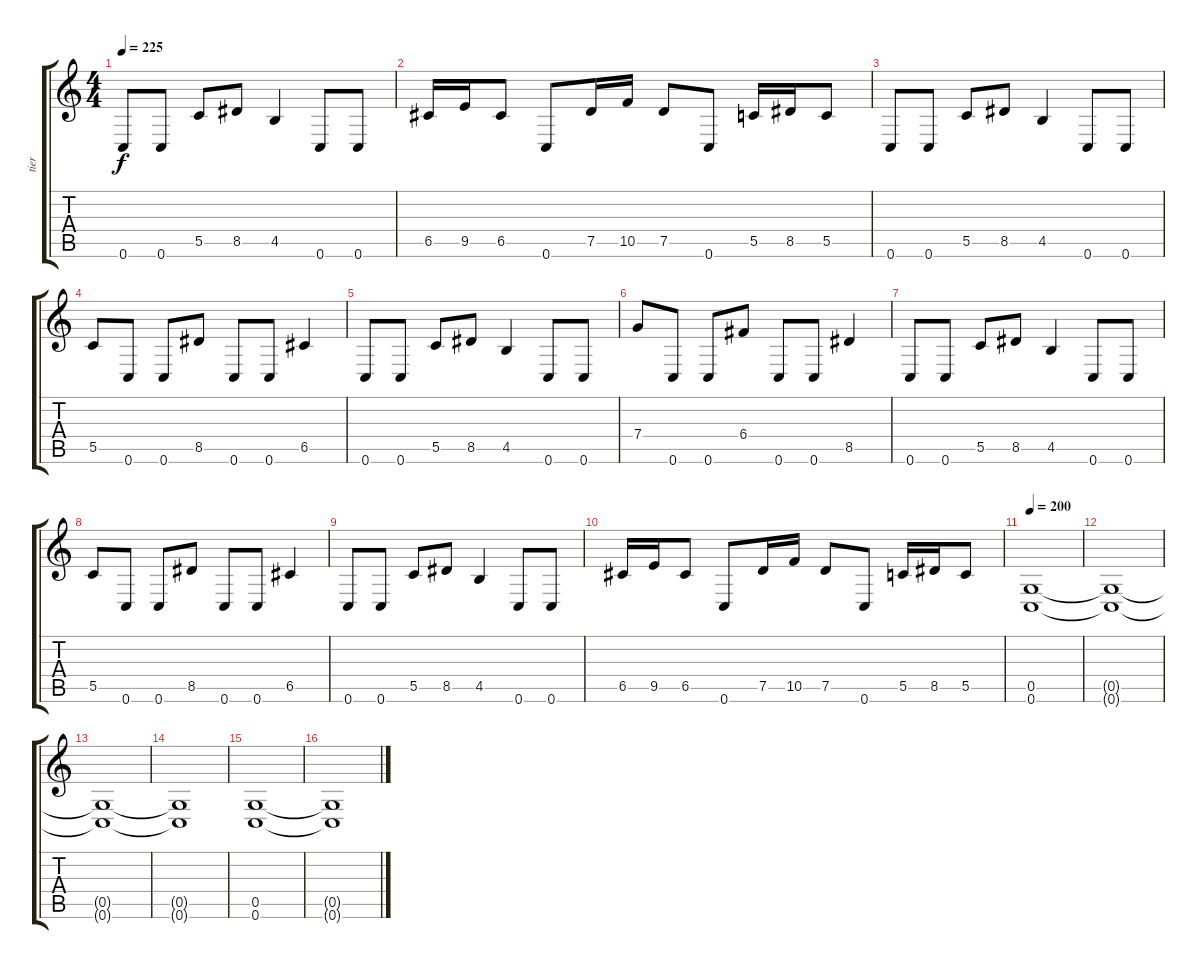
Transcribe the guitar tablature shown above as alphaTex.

\track ("tier" "tier") {instrument distortionguitar}
\staff {score tabs}
\tuning (D4 A3 F3 C3 G2 C2) {hide}
\ts (4 4)
\tempo 225
\clef g2
\ks c
0.6.8{dy f} 0.6.8 5.5.8 8.5.8 4.5.4 0.6.8 0.6.8 |
6.5.16 9.5.16 6.5.8 0.6.8 7.5.16 10.5.16 7.5.8 0.6.8 5.5.16 8.5.16 5.5.8 |
0.6.8 0.6.8 5.5.8 8.5.8 4.5.4 0.6.8 0.6.8 |
5.5.8 0.6.8 0.6.8 8.5.8 0.6.8 0.6.8 6.5.4 |
0.6.8 0.6.8 5.5.8 8.5.8 4.5.4 0.6.8 0.6.8 |
7.4.8 0.6.8 0.6.8 6.4.8 0.6.8 0.6.8 8.5.4 |
0.6.8 0.6.8 5.5.8 8.5.8 4.5.4 0.6.8 0.6.8 |
5.5.8 0.6.8 0.6.8 8.5.8 0.6.8 0.6.8 6.5.4 |
0.6.8 0.6.8 5.5.8 8.5.8 4.5.4 0.6.8 0.6.8 |
6.5.16 9.5.16 6.5.8 0.6.8 7.5.16 10.5.16 7.5.8 0.6.8 5.5.16 8.5.16 5.5.8 |
\tempo 200
(0.5 0.6).1 |
(0.5{t} 0.6{t}).1 |
(0.5{t} 0.6{t}).1 |
(0.5{t} 0.6{t}).1 |
(0.5 0.6).1 |
(0.5{t} 0.6{t}).1
